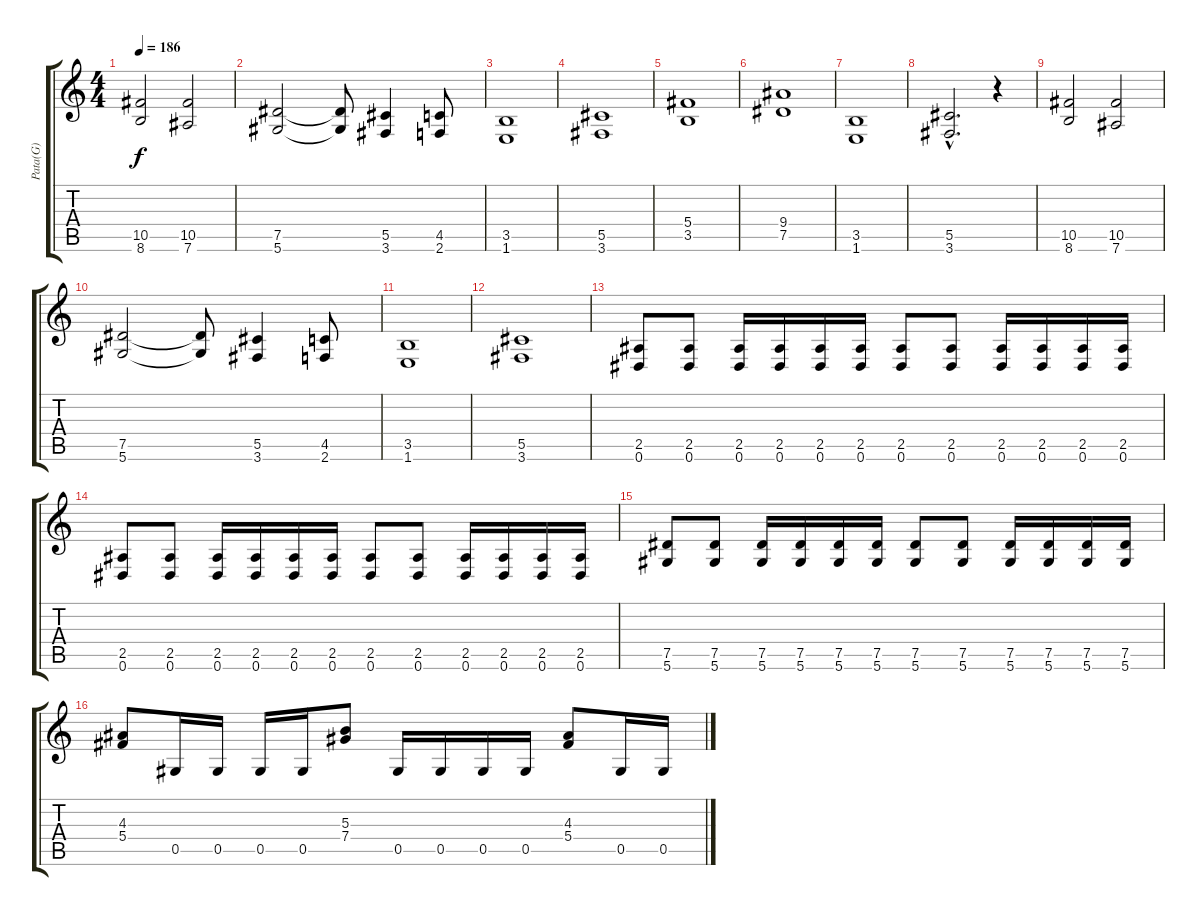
\track ("Pata(G)" "Pata(G)") {instrument overdrivenguitar}
\staff {score tabs}
\tuning (Eb4 Bb3 Gb3 Db3 Ab2 Eb2) {hide}
\ts (4 4)
\tempo 186
\clef g2
\ks c
(10.5 8.6).2{dy f} (10.5 7.6).2 |
(7.5 5.6).2 (7.5{t} 5.6{t}).8 (5.5 3.6).4 (4.5 2.6).8 |
(3.5 1.6).1 |
(5.5 3.6).1 |
(5.4 3.5).1 |
(9.4 7.5).1 |
(3.5 1.6).1 |
(5.5{hac} 3.6{hac}).2{d} r.4 |
(10.5 8.6).2 (10.5 7.6).2 |
(7.5 5.6).2 (7.5{t} 5.6{t}).8 (5.5 3.6).4 (4.5 2.6).8 |
(3.5 1.6).1 |
(5.5 3.6).1 |
(2.5 0.6).8 (2.5 0.6).8 (2.5 0.6).16 (2.5 0.6).16 (2.5 0.6).16 (2.5 0.6).16 (2.5 0.6).8 (2.5 0.6).8 (2.5 0.6).16 (2.5 0.6).16 (2.5 0.6).16 (2.5 0.6).16 |
(2.5 0.6).8 (2.5 0.6).8 (2.5 0.6).16 (2.5 0.6).16 (2.5 0.6).16 (2.5 0.6).16 (2.5 0.6).8 (2.5 0.6).8 (2.5 0.6).16 (2.5 0.6).16 (2.5 0.6).16 (2.5 0.6).16 |
(7.5 5.6).8 (7.5 5.6).8 (7.5 5.6).16 (7.5 5.6).16 (7.5 5.6).16 (7.5 5.6).16 (7.5 5.6).8 (7.5 5.6).8 (7.5 5.6).16 (7.5 5.6).16 (7.5 5.6).16 (7.5 5.6).16 |
(4.3 5.4).8 0.5.16 0.5.16 0.5.16 0.5.16 (5.3 7.4).8 0.5.16 0.5.16 0.5.16 0.5.16 (4.3 5.4).8 0.5.16 0.5.16
